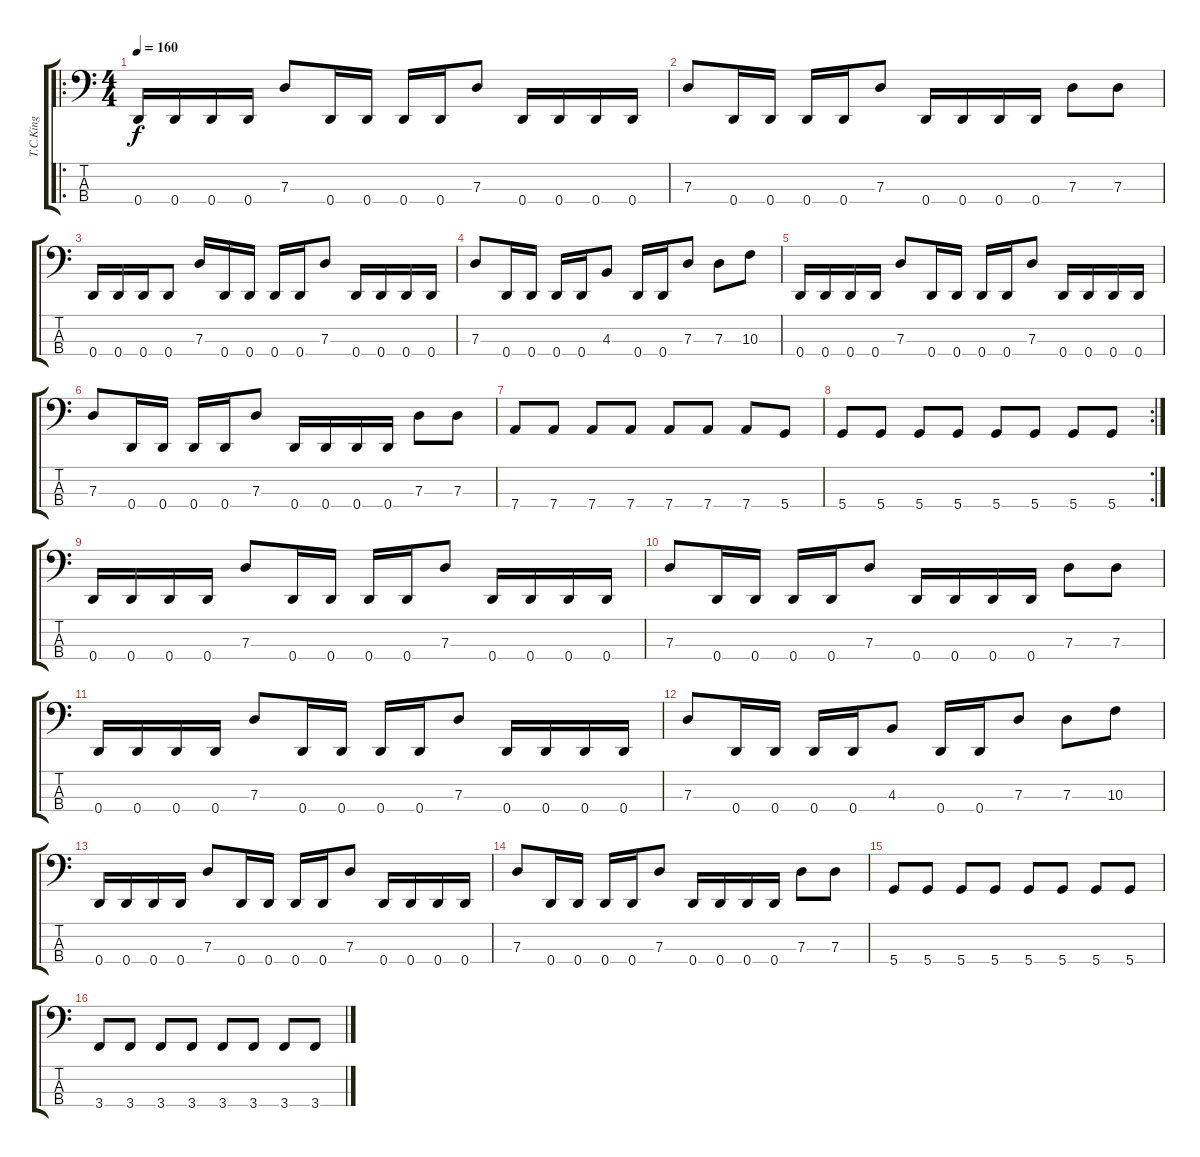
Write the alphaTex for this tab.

\track ("T.C.King" "T.C.King") {instrument electricbasspick}
\staff {score tabs}
\tuning (F2 C2 G1 D1) {hide}
\ro
\ts (4 4)
\tempo 160
\clef f4
\ks c
0.4.16{dy f} 0.4.16 0.4.16 0.4.16 7.3.8 0.4.16 0.4.16 0.4.16 0.4.16 7.3.8 0.4.16 0.4.16 0.4.16 0.4.16 |
7.3.8 0.4.16 0.4.16 0.4.16 0.4.16 7.3.8 0.4.16 0.4.16 0.4.16 0.4.16 7.3.8 7.3.8 |
0.4.16 0.4.16 0.4.16 0.4.8 7.3.16 0.4.16 0.4.16 0.4.16 0.4.16 7.3.8 0.4.16 0.4.16 0.4.16 0.4.16 |
7.3.8 0.4.16 0.4.16 0.4.16 0.4.16 4.3.8 0.4.16 0.4.16 7.3.8 7.3.8 10.3.8 |
0.4.16 0.4.16 0.4.16 0.4.16 7.3.8 0.4.16 0.4.16 0.4.16 0.4.16 7.3.8 0.4.16 0.4.16 0.4.16 0.4.16 |
7.3.8 0.4.16 0.4.16 0.4.16 0.4.16 7.3.8 0.4.16 0.4.16 0.4.16 0.4.16 7.3.8 7.3.8 |
7.4.8 7.4.8 7.4.8 7.4.8 7.4.8 7.4.8 7.4.8 5.4.8 |
\rc 2
5.4.8 5.4.8 5.4.8 5.4.8 5.4.8 5.4.8 5.4.8 5.4.8 |
0.4.16 0.4.16 0.4.16 0.4.16 7.3.8 0.4.16 0.4.16 0.4.16 0.4.16 7.3.8 0.4.16 0.4.16 0.4.16 0.4.16 |
7.3.8 0.4.16 0.4.16 0.4.16 0.4.16 7.3.8 0.4.16 0.4.16 0.4.16 0.4.16 7.3.8 7.3.8 |
0.4.16 0.4.16 0.4.16 0.4.16 7.3.8 0.4.16 0.4.16 0.4.16 0.4.16 7.3.8 0.4.16 0.4.16 0.4.16 0.4.16 |
7.3.8 0.4.16 0.4.16 0.4.16 0.4.16 4.3.8 0.4.16 0.4.16 7.3.8 7.3.8 10.3.8 |
0.4.16 0.4.16 0.4.16 0.4.16 7.3.8 0.4.16 0.4.16 0.4.16 0.4.16 7.3.8 0.4.16 0.4.16 0.4.16 0.4.16 |
7.3.8 0.4.16 0.4.16 0.4.16 0.4.16 7.3.8 0.4.16 0.4.16 0.4.16 0.4.16 7.3.8 7.3.8 |
5.4.8 5.4.8 5.4.8 5.4.8 5.4.8 5.4.8 5.4.8 5.4.8 |
3.4.8 3.4.8 3.4.8 3.4.8 3.4.8 3.4.8 3.4.8 3.4.8
